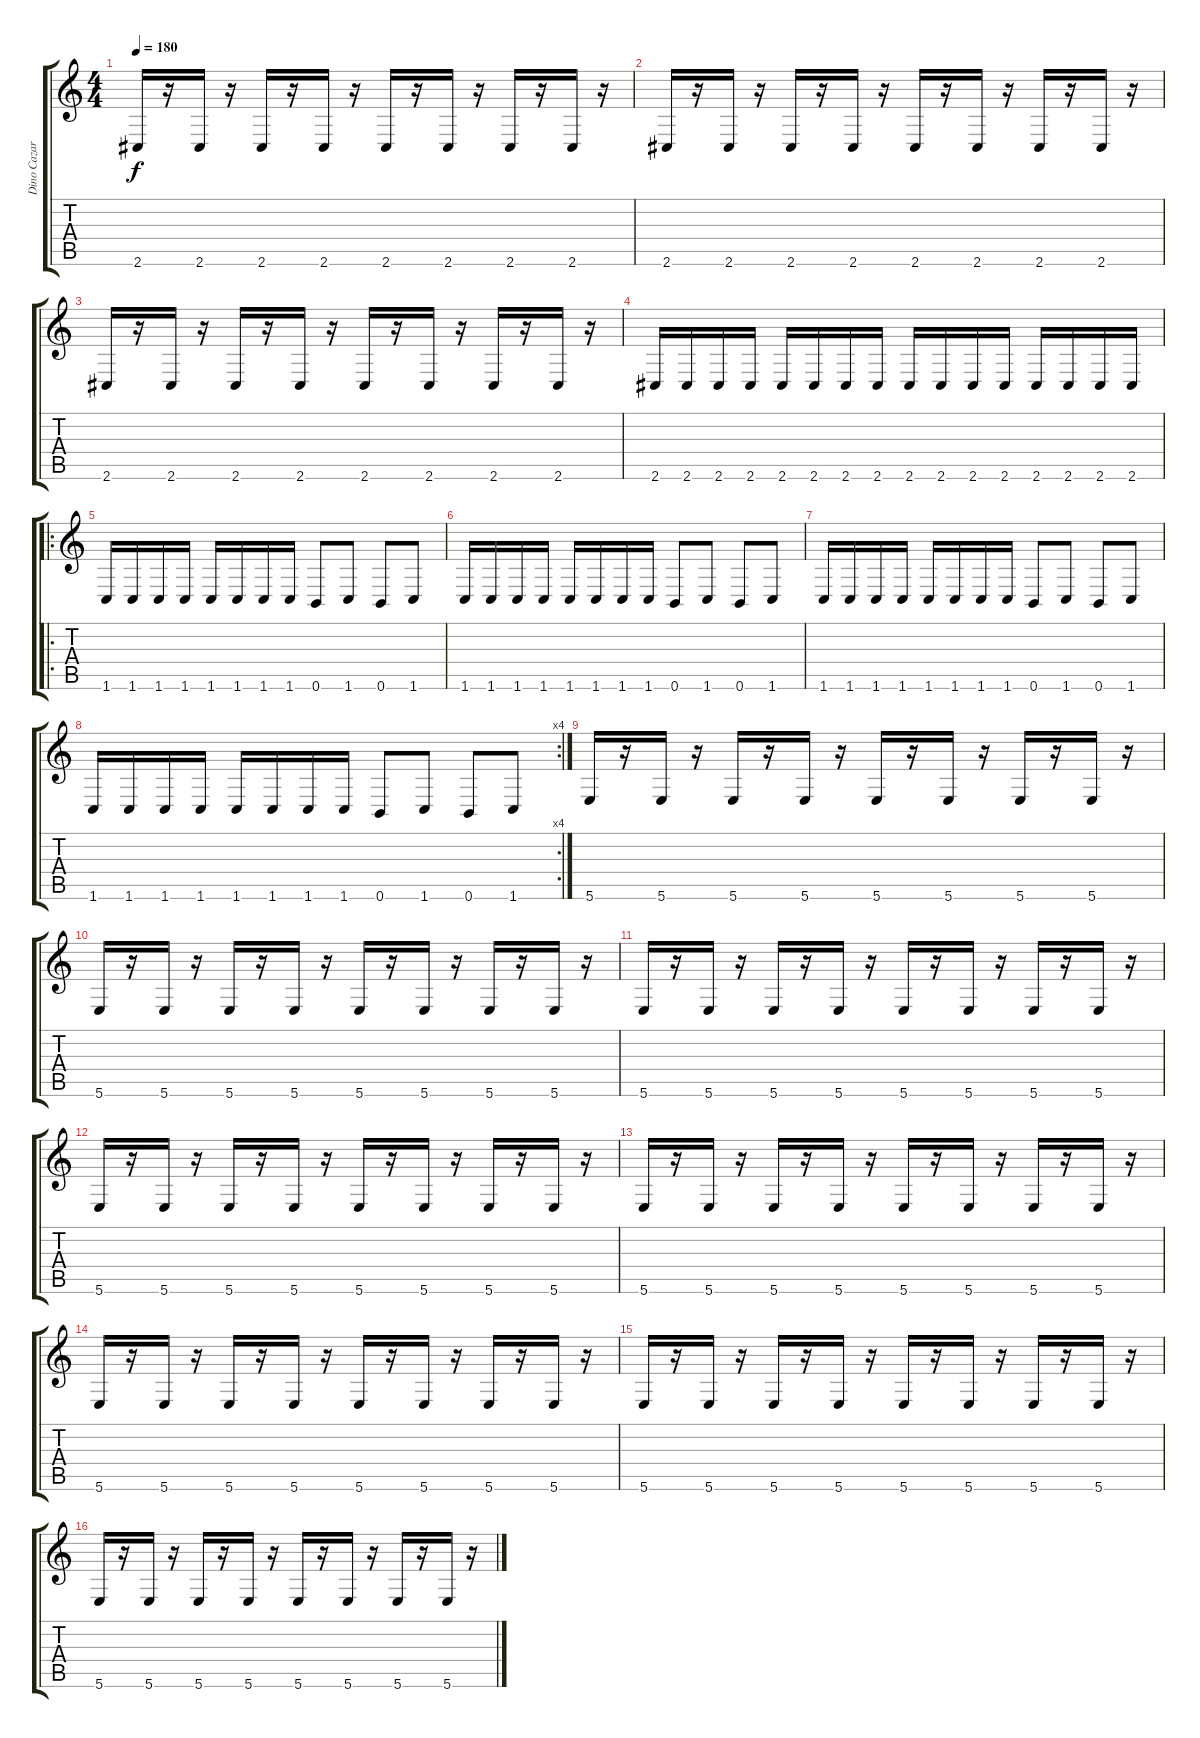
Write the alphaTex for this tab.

\track ("Dino Cazares" "Dino Cazar") {instrument distortionguitar}
\staff {score tabs}
\tuning (B3 Gb3 D3 A2 E2 B1) {hide}
\ts (4 4)
\tempo 180
\clef g2
\ks c
2.6.16{dy f} r.16 2.6.16 r.16 2.6.16 r.16 2.6.16 r.16 2.6.16 r.16 2.6.16 r.16 2.6.16 r.16 2.6.16 r.16 |
2.6.16 r.16 2.6.16 r.16 2.6.16 r.16 2.6.16 r.16 2.6.16 r.16 2.6.16 r.16 2.6.16 r.16 2.6.16 r.16 |
2.6.16 r.16 2.6.16 r.16 2.6.16 r.16 2.6.16 r.16 2.6.16 r.16 2.6.16 r.16 2.6.16 r.16 2.6.16 r.16 |
2.6.16 2.6.16 2.6.16 2.6.16 2.6.16 2.6.16 2.6.16 2.6.16 2.6.16 2.6.16 2.6.16 2.6.16 2.6.16 2.6.16 2.6.16 2.6.16 |
\ro
1.6.16 1.6.16 1.6.16 1.6.16 1.6.16 1.6.16 1.6.16 1.6.16 0.6.8 1.6.8 0.6.8 1.6.8 |
1.6.16 1.6.16 1.6.16 1.6.16 1.6.16 1.6.16 1.6.16 1.6.16 0.6.8 1.6.8 0.6.8 1.6.8 |
1.6.16 1.6.16 1.6.16 1.6.16 1.6.16 1.6.16 1.6.16 1.6.16 0.6.8 1.6.8 0.6.8 1.6.8 |
\rc 4
1.6.16 1.6.16 1.6.16 1.6.16 1.6.16 1.6.16 1.6.16 1.6.16 0.6.8 1.6.8 0.6.8 1.6.8 |
5.6.16 r.16 5.6.16 r.16 5.6.16 r.16 5.6.16 r.16 5.6.16 r.16 5.6.16 r.16 5.6.16 r.16 5.6.16 r.16 |
5.6.16 r.16 5.6.16 r.16 5.6.16 r.16 5.6.16 r.16 5.6.16 r.16 5.6.16 r.16 5.6.16 r.16 5.6.16 r.16 |
5.6.16 r.16 5.6.16 r.16 5.6.16 r.16 5.6.16 r.16 5.6.16 r.16 5.6.16 r.16 5.6.16 r.16 5.6.16 r.16 |
5.6.16 r.16 5.6.16 r.16 5.6.16 r.16 5.6.16 r.16 5.6.16 r.16 5.6.16 r.16 5.6.16 r.16 5.6.16 r.16 |
5.6.16 r.16 5.6.16 r.16 5.6.16 r.16 5.6.16 r.16 5.6.16 r.16 5.6.16 r.16 5.6.16 r.16 5.6.16 r.16 |
5.6.16 r.16 5.6.16 r.16 5.6.16 r.16 5.6.16 r.16 5.6.16 r.16 5.6.16 r.16 5.6.16 r.16 5.6.16 r.16 |
5.6.16 r.16 5.6.16 r.16 5.6.16 r.16 5.6.16 r.16 5.6.16 r.16 5.6.16 r.16 5.6.16 r.16 5.6.16 r.16 |
5.6.16 r.16 5.6.16 r.16 5.6.16 r.16 5.6.16 r.16 5.6.16 r.16 5.6.16 r.16 5.6.16 r.16 5.6.16 r.16
